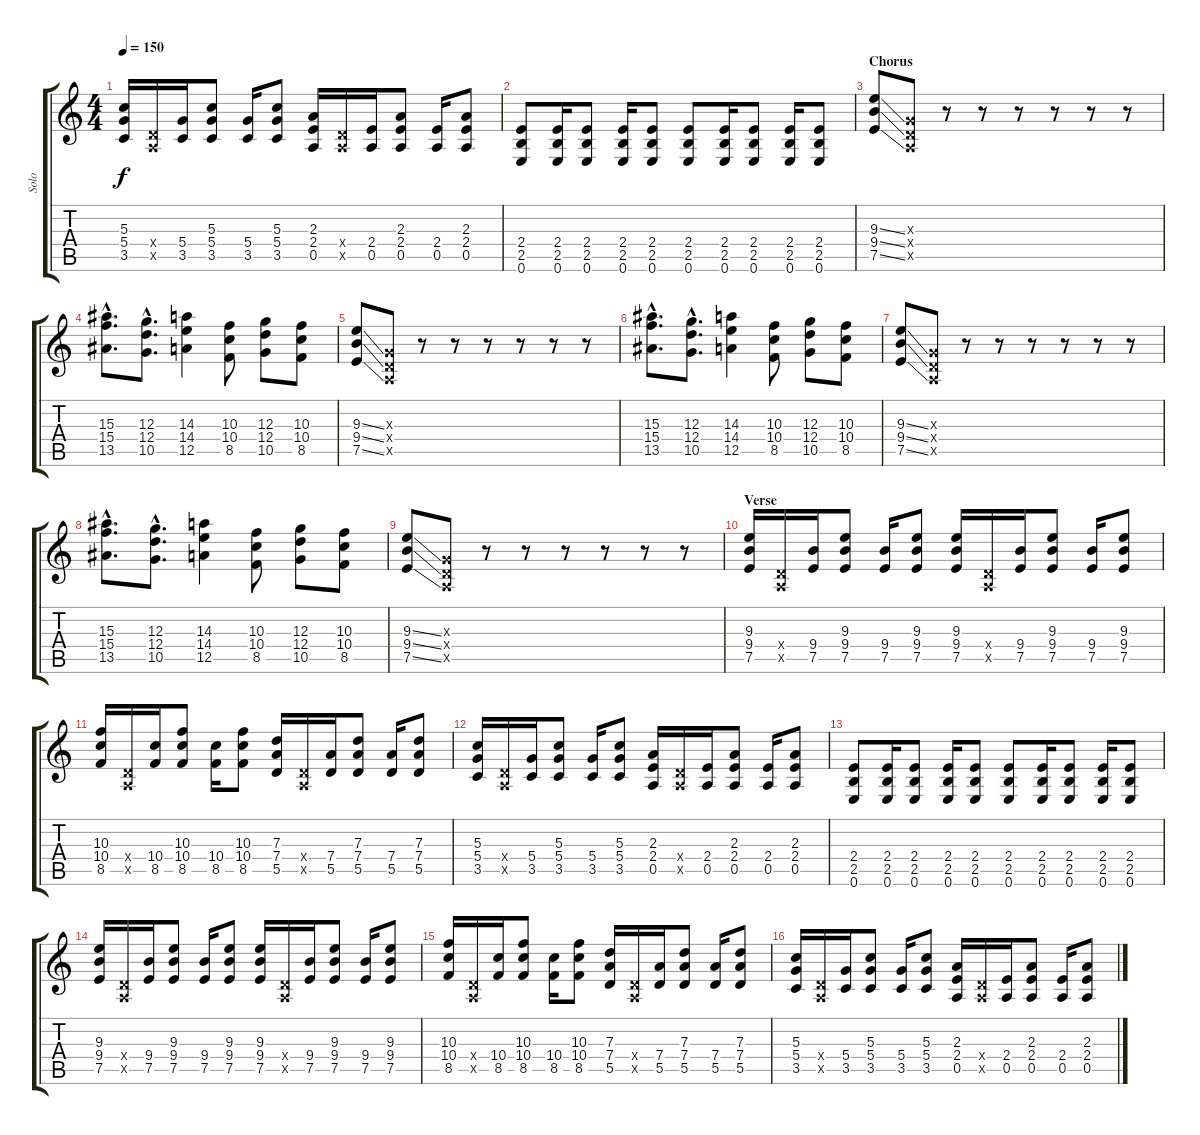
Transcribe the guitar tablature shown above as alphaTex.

\track ("Solo" "Solo") {instrument overdrivenguitar}
\staff {score tabs}
\tuning (E4 B3 G3 D3 A2 E2) {hide}
\ts (4 4)
\tempo 150
\clef g2
\ks c
(5.3 5.4 3.5).16{dy f} (0.4{x} 0.5{x}).16 (5.4 3.5).16 (5.3 5.4 3.5).8 (5.4 3.5).16 (5.3 5.4 3.5).8 (2.3 2.4 0.5).16 (0.4{x} 0.5{x}).16 (2.4 0.5).16 (2.3 2.4 0.5).8 (2.4 0.5).16 (2.3 2.4 0.5).8 |
(2.4 2.5 0.6).8 (2.4 2.5 0.6).16 (2.4 2.5 0.6).8 (2.4 2.5 0.6).16 (2.4 2.5 0.6).8 (2.4 2.5 0.6).8 (2.4 2.5 0.6).16 (2.4 2.5 0.6).8 (2.4 2.5 0.6).16 (2.4 2.5 0.6).8 |
\section ("" "Chorus")
(9.3{ss} 9.4{ss} 7.5{ss}).8 (0.3{x} 0.4{x} 0.5{x}).8 r.8 r.8 r.8 r.8 r.8 r.8 |
(15.3{hac} 15.4{hac} 13.5{hac}).8{d} (12.3{hac} 12.4{hac} 10.5{hac}).8{d} (14.3 14.4 12.5).4 (10.3 10.4 8.5).8 (12.3 12.4 10.5).8 (10.3 10.4 8.5).8 |
(9.3{ss} 9.4{ss} 7.5{ss}).8 (0.3{x} 0.4{x} 0.5{x}).8 r.8 r.8 r.8 r.8 r.8 r.8 |
(15.3{hac} 15.4{hac} 13.5{hac}).8{d} (12.3{hac} 12.4{hac} 10.5{hac}).8{d} (14.3 14.4 12.5).4 (10.3 10.4 8.5).8 (12.3 12.4 10.5).8 (10.3 10.4 8.5).8 |
(9.3{ss} 9.4{ss} 7.5{ss}).8 (0.3{x} 0.4{x} 0.5{x}).8 r.8 r.8 r.8 r.8 r.8 r.8 |
(15.3{hac} 15.4{hac} 13.5{hac}).8{d} (12.3{hac} 12.4{hac} 10.5{hac}).8{d} (14.3 14.4 12.5).4 (10.3 10.4 8.5).8 (12.3 12.4 10.5).8 (10.3 10.4 8.5).8 |
(9.3{ss} 9.4{ss} 7.5{ss}).8 (0.3{x} 0.4{x} 0.5{x}).8 r.8 r.8 r.8 r.8 r.8 r.8 |
\section ("" "Verse")
(9.3 9.4 7.5).16 (0.4{x} 0.5{x}).16 (9.4 7.5).16 (9.3 9.4 7.5).8 (9.4 7.5).16 (9.3 9.4 7.5).8 (9.3 9.4 7.5).16 (0.4{x} 0.5{x}).16 (9.4 7.5).16 (9.3 9.4 7.5).8 (9.4 7.5).16 (9.3 9.4 7.5).8 |
(10.3 10.4 8.5).16 (0.4{x} 0.5{x}).16 (10.4 8.5).16 (10.3 10.4 8.5).8 (10.4 8.5).16 (10.3 10.4 8.5).8 (7.3 7.4 5.5).16 (0.4{x} 0.5{x}).16 (7.4 5.5).16 (7.3 7.4 5.5).8 (7.4 5.5).16 (7.3 7.4 5.5).8 |
(5.3 5.4 3.5).16 (0.4{x} 0.5{x}).16 (5.4 3.5).16 (5.3 5.4 3.5).8 (5.4 3.5).16 (5.3 5.4 3.5).8 (2.3 2.4 0.5).16 (0.4{x} 0.5{x}).16 (2.4 0.5).16 (2.3 2.4 0.5).8 (2.4 0.5).16 (2.3 2.4 0.5).8 |
(2.4 2.5 0.6).8 (2.4 2.5 0.6).16 (2.4 2.5 0.6).8 (2.4 2.5 0.6).16 (2.4 2.5 0.6).8 (2.4 2.5 0.6).8 (2.4 2.5 0.6).16 (2.4 2.5 0.6).8 (2.4 2.5 0.6).16 (2.4 2.5 0.6).8 |
(9.3 9.4 7.5).16 (0.4{x} 0.5{x}).16 (9.4 7.5).16 (9.3 9.4 7.5).8 (9.4 7.5).16 (9.3 9.4 7.5).8 (9.3 9.4 7.5).16 (0.4{x} 0.5{x}).16 (9.4 7.5).16 (9.3 9.4 7.5).8 (9.4 7.5).16 (9.3 9.4 7.5).8 |
(10.3 10.4 8.5).16 (0.4{x} 0.5{x}).16 (10.4 8.5).16 (10.3 10.4 8.5).8 (10.4 8.5).16 (10.3 10.4 8.5).8 (7.3 7.4 5.5).16 (0.4{x} 0.5{x}).16 (7.4 5.5).16 (7.3 7.4 5.5).8 (7.4 5.5).16 (7.3 7.4 5.5).8 |
(5.3 5.4 3.5).16 (0.4{x} 0.5{x}).16 (5.4 3.5).16 (5.3 5.4 3.5).8 (5.4 3.5).16 (5.3 5.4 3.5).8 (2.3 2.4 0.5).16 (0.4{x} 0.5{x}).16 (2.4 0.5).16 (2.3 2.4 0.5).8 (2.4 0.5).16 (2.3 2.4 0.5).8
